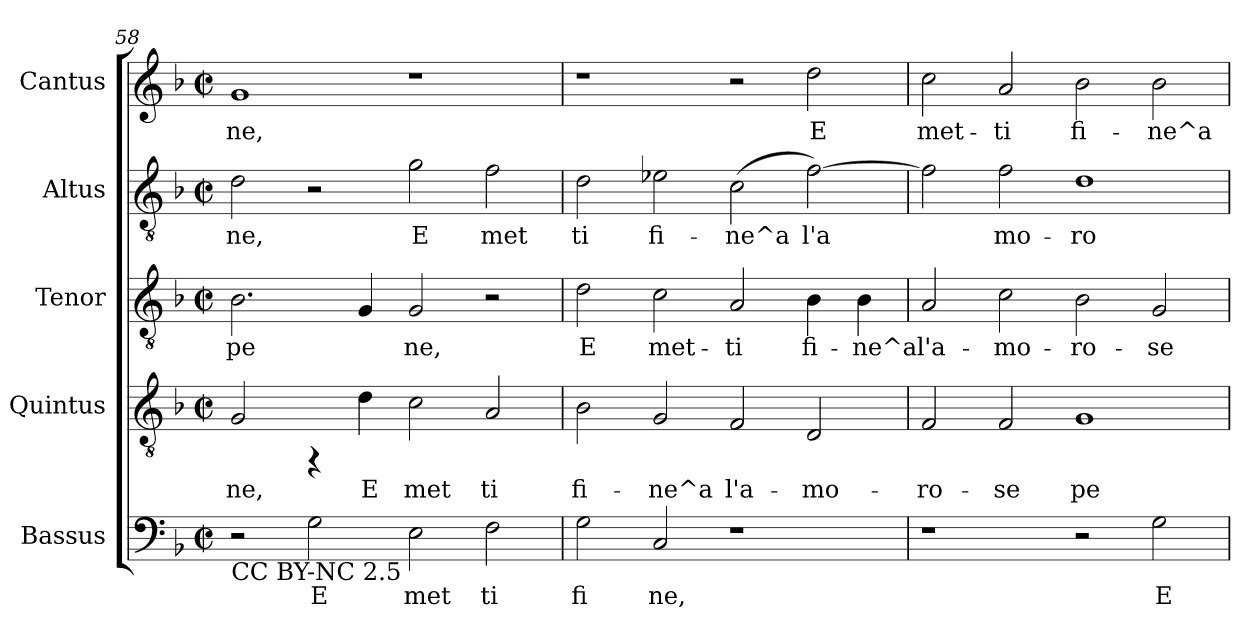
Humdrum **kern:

**kern	**text	**kern	**text	**kern	**text	**kern	**text	**kern	**text
*part5	*part5	*part4	*part4	*part3	*part3	*part2	*part2	*part1	*part1
*staff5	*staff5	*staff4	*staff4	*staff3	*staff3	*staff2	*staff2	*staff1	*staff1
*I"Bassus	*	*I"Quintus	*	*I"Tenor	*	*I"Altus	*	*I"Cantus	*
*clefF4	*	*clefGv2	*	*clefGv2	*	*clefGv2	*	*clefG2	*
*k[b-]	*	*k[b-]	*	*k[b-]	*	*k[b-]	*	*k[b-]	*
*F:	*	*F:	*	*F:	*	*F:	*	*F:	*
*M2/2	*	*M2/2	*	*M2/2	*	*M2/2	*	*M2/2	*
*met(c|)	*	*met(c|)	*	*met(c|)	*	*met(c|)	*	*met(c|)	*
=58	=58	=58	=58	=58	=58	=58	=58	=58	=58
!LO:TX:b:t=CC BY-NC 2.5	!	!	!	!	!	!	!	!	!
!	!	!	!LO:LY:b:cj	!	!LO:LY:b:cj	!	!LO:LY:b:cj	!	!LO:LY:b:cj
2r	.	2G/	ne,	2.B-\	pe	2d\	ne,	1g	ne,
!	!LO:LY:b:cj	!	!	!	!	!	!	!	!
2G\	E	4rFF	.	.	.	2r	.	.	.
!	!	!	!LO:LY:b:cj	!	!LO:LY:b:cj	!	!	!	!
.	.	4d\	E	4G/	.	.	.	.	.
!	!LO:LY:b:cj	!	!LO:LY:b:cj	!	!LO:LY:b:cj	!	!LO:LY:b:cj	!	!
2E\	met	2c\	met	2G/	ne,	2g\	E	1r	.
!	!LO:LY:b:cj	!	!LO:LY:b:cj	!	!	!	!LO:LY:b:cj	!	!
2F\	ti	2A/	ti	2r	.	2f\	met	.	.
!!LO:PB:g=z
=59	=59	=59	=59	=59	=59	=59	=59	=59	=59
!	!LO:LY:b:cj	!	!LO:LY:b:cj	!	!LO:LY:b:cj	!	!LO:LY:b:cj	!	!
2G\	fi	2B-\	fi-	2d\	E	2d\	ti	1r	.
!	!LO:LY:b:cj	!	!LO:LY:b:cj	!	!LO:LY:b:cj	!	!LO:LY:b:cj	!	!
2C/	ne,	2G/	-ne^a	2c\	met-	2e-X\	fi-	.	.
!	!	!	!LO:LY:b:cj	!	!LO:LY:b:cj	!	!LO:LY:b:cj	!	!
1r	.	2F/	l'a-	2A/	-ti	(<2c\	-ne^a	2r	.
!	!	!	!LO:LY:b:cj	!	!LO:LY:b:cj	!	!LO:LY:b:cj	!	!LO:LY:b:cj
.	.	2D/	-mo-	4B-\	fi-	[>2f\)	l'a-	2dd\	E
!	!	!	!	!	!LO:LY:b:cj	!	!	!	!
.	.	.	.	4B-\	-ne^a	.	.	.	.
=60	=60	=60	=60	=60	=60	=60	=60	=60	=60
!	!	!	!LO:LY:b:cj	!	!LO:LY:b:cj	!	!LO:LY:b:cj	!	!LO:LY:b:cj
1r	.	2F/	-ro-	2A/	l'a-	2f\]	--	2cc\	met-
!	!	!	!LO:LY:b:cj	!	!LO:LY:b:cj	!	!LO:LY:b:cj	!	!LO:LY:b:cj
.	.	2F/	-se	2c\	-mo-	2f\	-mo-	2a/	-ti
!	!	!	!LO:LY:b:cj	!	!LO:LY:b:cj	!	!LO:LY:b:cj	!	!LO:LY:b:cj
2r	.	1G	pe-	2B-\	-ro-	1d	-ro-	2b-\	fi-
!	!LO:LY:b:cj	!	!	!	!LO:LY:b:cj	!	!	!	!LO:LY:b:cj
2G\	E	.	.	2G/	-se	.	.	2b-\	-ne^a
=	=	=	=	=	=	=	=	=	=
*-	*-	*-	*-	*-	*-	*-	*-	*-	*-
